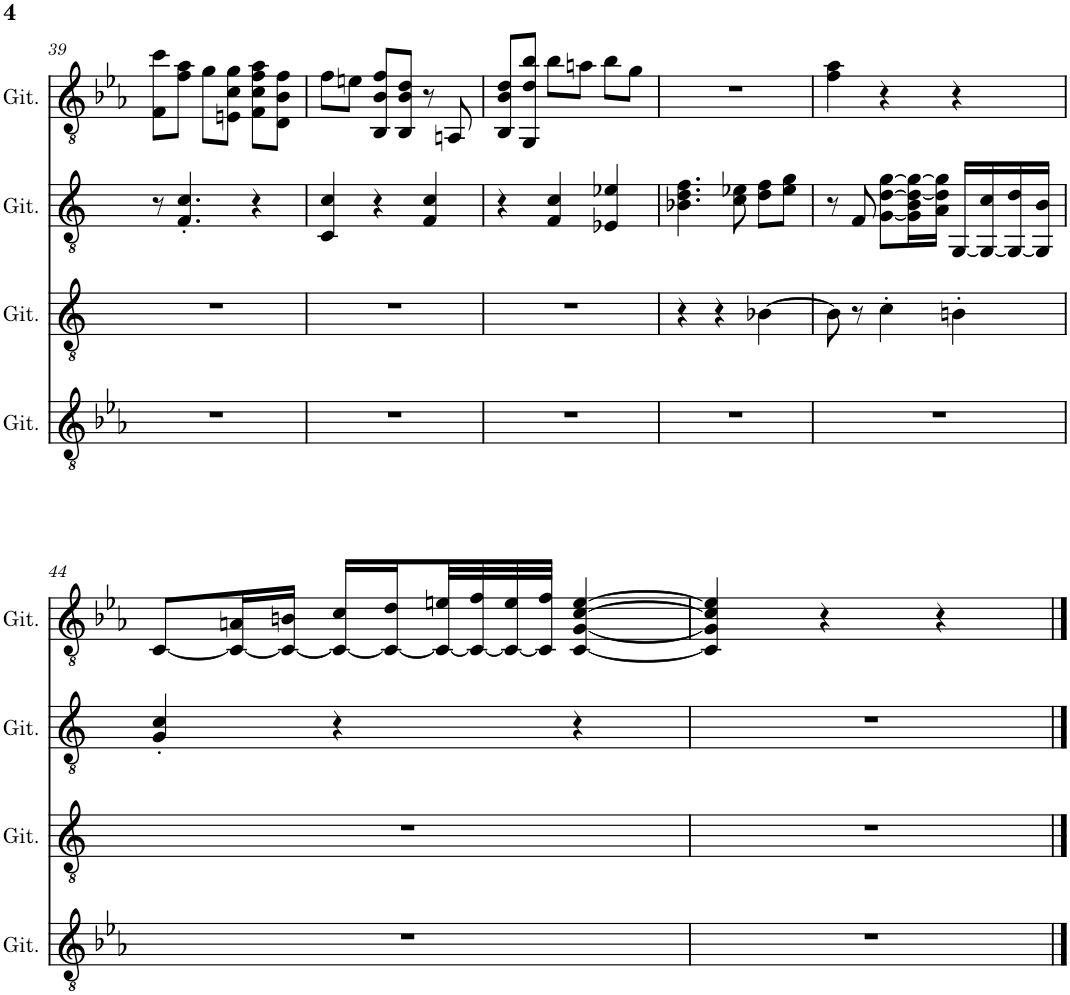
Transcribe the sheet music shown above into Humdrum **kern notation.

**kern	**kern	**kern	**kern
*part4	*part3	*part2	*part1
*staff4	*staff3	*staff2	*staff1
*I"Akustische Gitarre	*I"Akustische Gitarre	*I"Akustische Gitarre	*I"Akustische Gitarre
*I'Git.	*I'Git.	*I'Git.	*I'Git.
!!LO:PB:g=z
*clefGv2	*clefGv2	*clefGv2	*clefGv2
*k[b-e-a-]	*k[]	*k[]	*k[b-e-a-]
*M3/4	*M3/4	*M3/4	*M3/4
=39	=39	=39	=39
2.r	2.r	8r	8F\ 8cc\L
.	.	4.F/' 4.c/'	8f\ 8a-\J
.	.	.	8g\L
.	.	.	8En\ 8c\ 8g\J
.	.	4r	8F\ 8c\ 8f\ 8a-\L
.	.	.	8D\ 8B-\ 8f\J
=40	=40	=40	=40
2.r	2.r	4C/ 4c/	8f\L
.	.	.	8en\J
.	.	4r	8BB-/ 8B-/ 8f/L
.	.	.	8BB-/ 8B-/ 8d/J
.	.	4F/ 4c/	8r
.	.	.	8AAn/
=41	=41	=41	=41
2.r	2.r	4r	8BB-/ 8B-/ 8d/L
.	.	.	8GG/ 8d/ 8b-/J
.	.	4F/ 4c/	8b-\L
.	.	.	8an\J
.	.	4E-X/ 4e-X/	8b-\L
.	.	.	8g\J
=42	=42	=42	=42
2.r	4r	4.B-X\ 4.d\ 4.f\	2.r
.	4r	.	.
.	.	8c\ 8e-X\	.
.	[4B-X\	8d\ 8f\L	.
.	.	8e-\ 8g\J	.
=43	=43	=43	=43
2.r	8B-\]	8r	4f\ 4a-\
.	8r	8F/	.
.	4c'\	[8G\ [8d\ [8g\L	4r
.	.	16G\] 16B\ 16d\_ 16g\_L	.
.	.	16A\ 16d\] 16g\]JJ	.
.	4Bn'\	[16GG/LL	4r
.	.	16GG/_ 16c/	.
.	.	16GG/_ 16d/	.
.	.	16GG/] 16B/JJ	.
!!LO:LB:g=z
=44	=44	=44	=44
2.r	2.r	4G/' 4c/'	[8C/L
.	.	.	16C/_ 16An/L
.	.	.	16C/_ 16Bn/JJ
.	.	4r	16C/_ 16c/LL
.	.	.	16C/_ 16d/
.	.	.	32C/_ 32en/L
.	.	.	32C/_ 32f/
.	.	.	32C/_ 32e/
.	.	.	32C/] 32f/JJJ
.	.	4r	[4C/ [4G/ [4c/ [4e/
=45	=45	=45	=45
2.r	2.r	2.r	4C/] 4G/] 4c/] 4e/]
.	.	.	4r
.	.	.	4r
==	==	==	==
*-	*-	*-	*-
